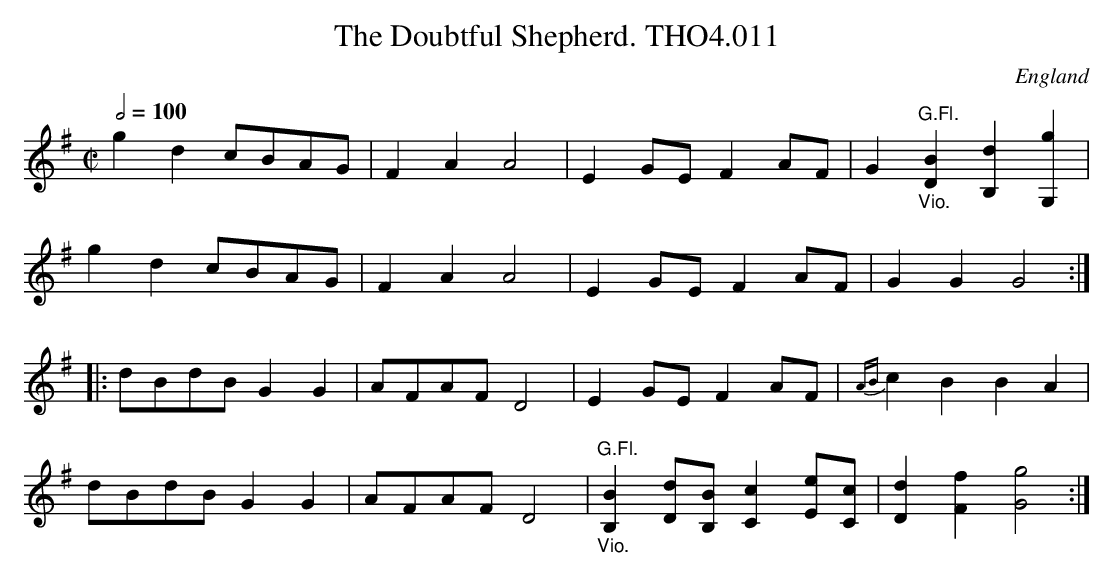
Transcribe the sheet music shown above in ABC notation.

X:1
T:Doubtful Shepherd. THO4.011, The
O:England
M:C|
L:1/8
Q:1/2=100
K:G major
g2d2 cBAG|F2A2 A4|E2 GE F2 AF|G2"G.Fl.""_Vio."[B2D2] [d2B,2][g2G,2]|
g2d2 cBAG|F2A2 A4|E2 GE F2 AF|G2G2 G4:|
|:dBdB G2G2|AFAF D4|E2 GE F2 AF|{AB}c2B2B2A2|
dBdB G2G2|AFAF D4|"G.Fl.""_Vio."[B2B,2][dD][BB,] [c2C2] [eE][cC]|\
[d2D2] [f2F2] [g4G4]:|
